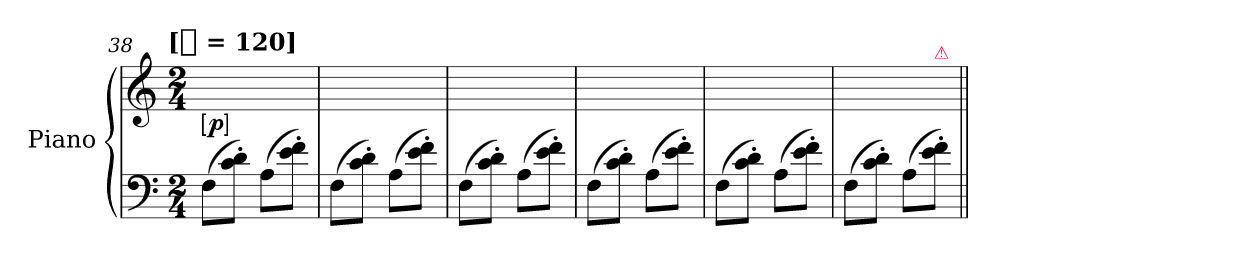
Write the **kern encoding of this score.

**kern	**kern	**dynam
*part1	*part1	*part1
*staff2	*staff1	*staff1/2
*I"Piano	*	*
*I'Pno.	*	*
*clefF4	*clefG2	*
*k[]	*k[]	*
*C:	*C:	*
!!LO:TX:omd:t=[[quarter] = 120]
*M2/4	*M2/4	*
*MM120	*MM120	*
=38	=38	=38
!	!	!LO:DY:ed=brack
(8FL	8ryy	p
8c' 8d'J)	4ryy	.
(8AL	.	.
8e' 8f'J)	8ryy	.
=39	=39	=39
(8FL	8ryy	.
8c' 8d'J)	4ryy	.
(8AL	.	.
8e' 8f'J)	8ryy	.
=40	=40	=40
(8FL	8ryy	.
8c' 8d'J)	8ryy	.
(8AL	4ryy	.
8e' 8f'J)	.	.
=41	=41	=41
(8FL	4ryy	.
8c' 8d'J)	.	.
(8AL	4ryy	.
8e' 8f'J)	.	.
=42	=42	=42
(8FL	4ryy	.
8c' 8d'J)	.	.
(8AL	4ryy	.
8e' 8f'J)	.	.
=43	=43	=43
(8FL	8ryy	.
8c' 8d'J)	4ryy	.
(8AL	.	.
!	!LO:TX:a:color=crimson:t=⚠	!
8e' 8f'J)	8ryy	.
=||	=||	=||
*-	*-	*-
